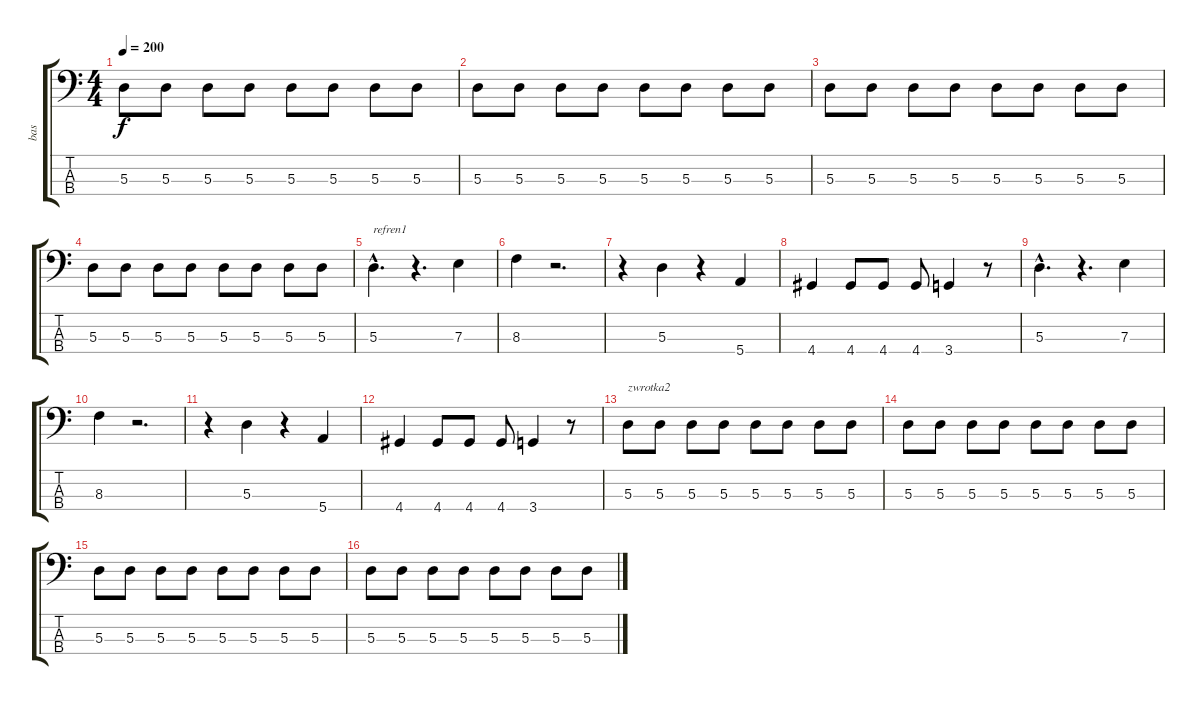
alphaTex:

\track ("bas" "bas") {instrument electricbassfinger}
\staff {score tabs}
\tuning (G2 D2 A1 E1) {hide}
\ts (4 4)
\tempo 200
\clef f4
\ks c
5.3.8{dy f} 5.3.8 5.3.8 5.3.8 5.3.8 5.3.8 5.3.8 5.3.8 |
5.3.8 5.3.8 5.3.8 5.3.8 5.3.8 5.3.8 5.3.8 5.3.8 |
5.3.8 5.3.8 5.3.8 5.3.8 5.3.8 5.3.8 5.3.8 5.3.8 |
5.3.8 5.3.8 5.3.8 5.3.8 5.3.8 5.3.8 5.3.8 5.3.8 |
5.3{hac}.4{d txt "refren1"} r.4{d} 7.3.4 |
8.3.4 r.2{d} |
r.4 5.3.4 r.4 5.4.4 |
4.4.4 4.4.8 4.4.8 4.4.8 3.4.4 r.8 |
5.3{hac}.4{d} r.4{d} 7.3.4 |
8.3.4 r.2{d} |
r.4 5.3.4 r.4 5.4.4 |
4.4.4 4.4.8 4.4.8 4.4.8 3.4.4 r.8 |
5.3.8{txt "zwrotka2"} 5.3.8 5.3.8 5.3.8 5.3.8 5.3.8 5.3.8 5.3.8 |
5.3.8 5.3.8 5.3.8 5.3.8 5.3.8 5.3.8 5.3.8 5.3.8 |
5.3.8 5.3.8 5.3.8 5.3.8 5.3.8 5.3.8 5.3.8 5.3.8 |
5.3.8 5.3.8 5.3.8 5.3.8 5.3.8 5.3.8 5.3.8 5.3.8
